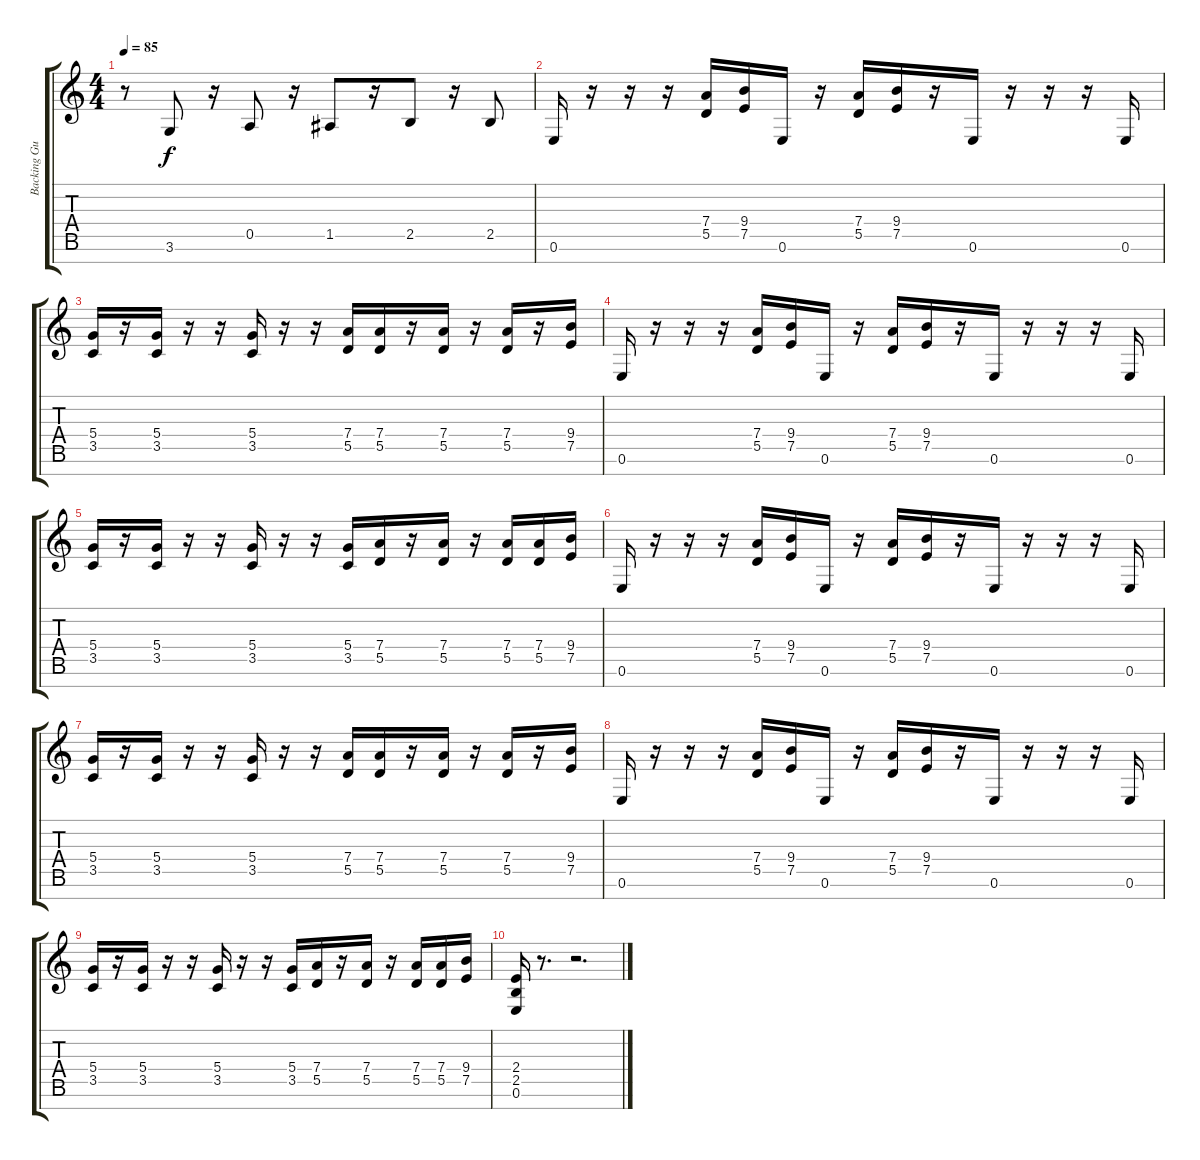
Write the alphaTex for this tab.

\track ("Backing Guitar for 7 string" "Backing Gu") {instrument distortionguitar}
\staff {score tabs}
\tuning (E4 B3 G3 D3 A2 E2 B1) {hide}
\ts (4 4)
\tempo 85
\clef g2
\ks c
r.8{dy f} 3.6.8 r.16 0.5.8 r.16 1.5.8 r.16 2.5.8 r.16 2.5.8 |
0.6.16 r.16 r.16 r.16 (7.4 5.5).16 (9.4 7.5).16 0.6.16 r.16 (7.4 5.5).16 (9.4 7.5).16 r.16 0.6.16 r.16 r.16 r.16 0.6.16 |
(5.4 3.5).16 r.16 (5.4 3.5).16 r.16 r.16 (5.4 3.5).16 r.16 r.16 (7.4 5.5).16 (7.4 5.5).16 r.16 (7.4 5.5).16 r.16 (7.4 5.5).16 r.16 (9.4 7.5).16 |
0.6.16 r.16 r.16 r.16 (7.4 5.5).16 (9.4 7.5).16 0.6.16 r.16 (7.4 5.5).16 (9.4 7.5).16 r.16 0.6.16 r.16 r.16 r.16 0.6.16 |
(5.4 3.5).16 r.16 (5.4 3.5).16 r.16 r.16 (5.4 3.5).16 r.16 r.16 (5.4 3.5).16 (7.4 5.5).16 r.16 (7.4 5.5).16 r.16 (7.4 5.5).16 (7.4 5.5).16 (9.4 7.5).16 |
0.6.16 r.16 r.16 r.16 (7.4 5.5).16 (9.4 7.5).16 0.6.16 r.16 (7.4 5.5).16 (9.4 7.5).16 r.16 0.6.16 r.16 r.16 r.16 0.6.16 |
(5.4 3.5).16 r.16 (5.4 3.5).16 r.16 r.16 (5.4 3.5).16 r.16 r.16 (7.4 5.5).16 (7.4 5.5).16 r.16 (7.4 5.5).16 r.16 (7.4 5.5).16 r.16 (9.4 7.5).16 |
0.6.16 r.16 r.16 r.16 (7.4 5.5).16 (9.4 7.5).16 0.6.16 r.16 (7.4 5.5).16 (9.4 7.5).16 r.16 0.6.16 r.16 r.16 r.16 0.6.16 |
(5.4 3.5).16 r.16 (5.4 3.5).16 r.16 r.16 (5.4 3.5).16 r.16 r.16 (5.4 3.5).16 (7.4 5.5).16 r.16 (7.4 5.5).16 r.16 (7.4 5.5).16 (7.4 5.5).16 (9.4 7.5).16 |
(2.4 2.5 0.6).16 r.8{d} r.2{d}
